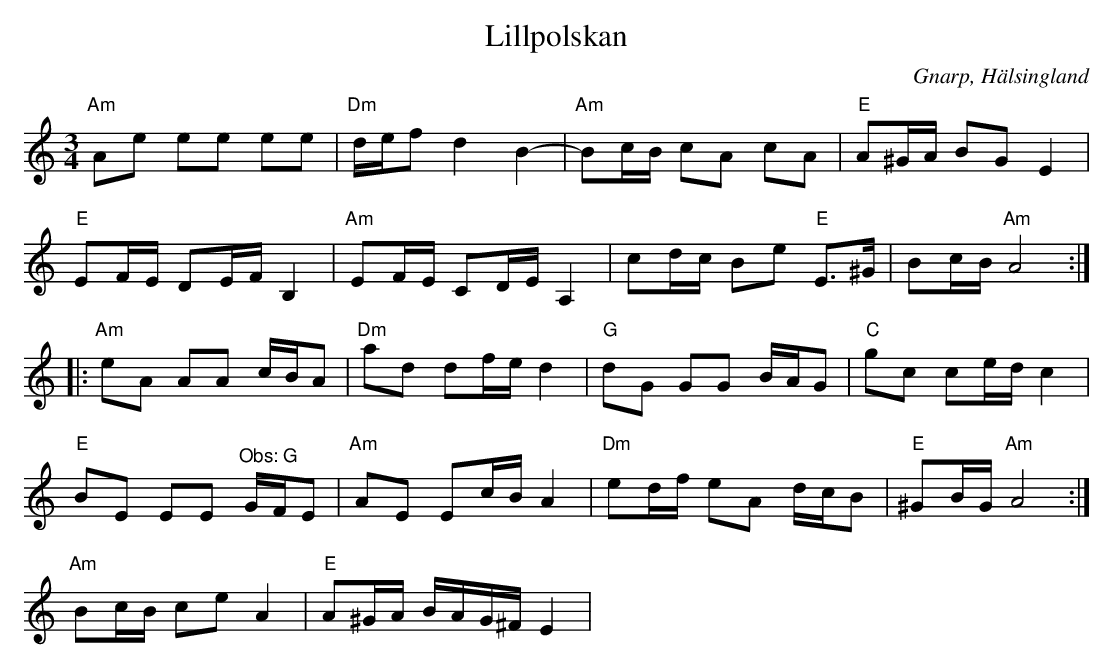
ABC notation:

X:1
T:Lillpolskan
O:Gnarp, Hälsingland
L:1/16
M:3/4
K:Am
"Am" A2e2 e2e2 e2e2 | "Dm" def2 d4 B4- | "Am" B2cB c2A2 c2A2 | "E" A2^GA B2G2 E4 |
"E" E2FE D2EF B,4 | "Am" E2FE C2DE A,4 | c2dc B2e2 "E" E2>^G2 | B2cB "Am" A8 ::
"Am" e2A2 A2A2 cBA2 | "Dm" a2d2 d2fe d4 | "G" d2G2 G2G2 BAG2 | "C" g2c2 c2ed c4 |
"E" B2E2 E2E2 "^Obs: G"GFE2 | "Am" A2E2 E2cB A4 | "Dm" e2df e2A2 dcB2 | "E" ^G2BG "Am" A8 :|
"Am" B2cB c2e2 A4 | "E" A2^GA BAG^F E4 |
